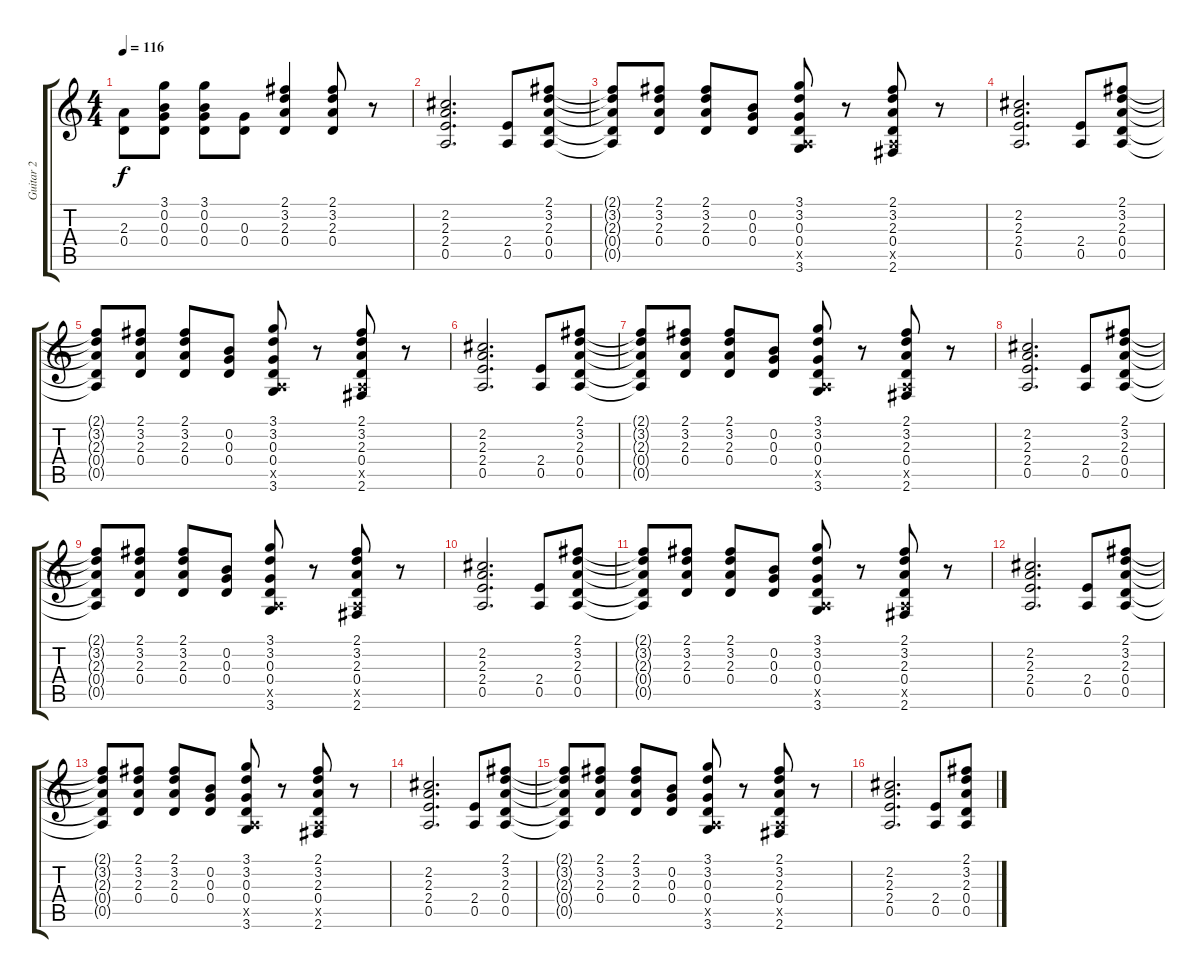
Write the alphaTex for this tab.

\track ("Guitar 2" "Guitar 2") {instrument distortionguitar}
\staff {score tabs}
\tuning (E4 B3 G3 D3 A2 E2) {hide}
\ts (4 4)
\tempo 116
\clef g2
\ks c
(2.3 0.4).8{dy f} (3.1 0.2 0.3 0.4).8 (3.1 0.2 0.3 0.4).8 (0.3 0.4).8 (2.1 3.2 2.3 0.4).4 (2.1 3.2 2.3 0.4).8 r.8 |
(2.2 2.3 2.4 0.5).2{d} (2.4 0.5).8 (2.1 3.2 2.3 0.4 0.5).8 |
(2.1{t} 3.2{t} 2.3{t} 0.4{t} 0.5{t}).8 (2.1 3.2 2.3 0.4).8 (2.1 3.2 2.3 0.4).8 (0.2 0.3 0.4).8 (3.1 3.2 0.3 0.4 0.5{x} 3.6).8 r.8 (2.1 3.2 2.3 0.4 0.5{x} 2.6).8 r.8 |
(2.2 2.3 2.4 0.5).2{d} (2.4 0.5).8 (2.1 3.2 2.3 0.4 0.5).8 |
(2.1{t} 3.2{t} 2.3{t} 0.4{t} 0.5{t}).8 (2.1 3.2 2.3 0.4).8 (2.1 3.2 2.3 0.4).8 (0.2 0.3 0.4).8 (3.1 3.2 0.3 0.4 0.5{x} 3.6).8 r.8 (2.1 3.2 2.3 0.4 0.5{x} 2.6).8 r.8 |
(2.2 2.3 2.4 0.5).2{d} (2.4 0.5).8 (2.1 3.2 2.3 0.4 0.5).8 |
(2.1{t} 3.2{t} 2.3{t} 0.4{t} 0.5{t}).8 (2.1 3.2 2.3 0.4).8 (2.1 3.2 2.3 0.4).8 (0.2 0.3 0.4).8 (3.1 3.2 0.3 0.4 0.5{x} 3.6).8 r.8 (2.1 3.2 2.3 0.4 0.5{x} 2.6).8 r.8 |
(2.2 2.3 2.4 0.5).2{d} (2.4 0.5).8 (2.1 3.2 2.3 0.4 0.5).8 |
(2.1{t} 3.2{t} 2.3{t} 0.4{t} 0.5{t}).8 (2.1 3.2 2.3 0.4).8 (2.1 3.2 2.3 0.4).8 (0.2 0.3 0.4).8 (3.1 3.2 0.3 0.4 0.5{x} 3.6).8 r.8 (2.1 3.2 2.3 0.4 0.5{x} 2.6).8 r.8 |
(2.2 2.3 2.4 0.5).2{d} (2.4 0.5).8 (2.1 3.2 2.3 0.4 0.5).8 |
(2.1{t} 3.2{t} 2.3{t} 0.4{t} 0.5{t}).8 (2.1 3.2 2.3 0.4).8 (2.1 3.2 2.3 0.4).8 (0.2 0.3 0.4).8 (3.1 3.2 0.3 0.4 0.5{x} 3.6).8 r.8 (2.1 3.2 2.3 0.4 0.5{x} 2.6).8 r.8 |
(2.2 2.3 2.4 0.5).2{d} (2.4 0.5).8 (2.1 3.2 2.3 0.4 0.5).8 |
(2.1{t} 3.2{t} 2.3{t} 0.4{t} 0.5{t}).8 (2.1 3.2 2.3 0.4).8 (2.1 3.2 2.3 0.4).8 (0.2 0.3 0.4).8 (3.1 3.2 0.3 0.4 0.5{x} 3.6).8 r.8 (2.1 3.2 2.3 0.4 0.5{x} 2.6).8 r.8 |
(2.2 2.3 2.4 0.5).2{d} (2.4 0.5).8 (2.1 3.2 2.3 0.4 0.5).8 |
(2.1{t} 3.2{t} 2.3{t} 0.4{t} 0.5{t}).8 (2.1 3.2 2.3 0.4).8 (2.1 3.2 2.3 0.4).8 (0.2 0.3 0.4).8 (3.1 3.2 0.3 0.4 0.5{x} 3.6).8 r.8 (2.1 3.2 2.3 0.4 0.5{x} 2.6).8 r.8 |
(2.2 2.3 2.4 0.5).2{d} (2.4 0.5).8 (2.1 3.2 2.3 0.4 0.5).8
